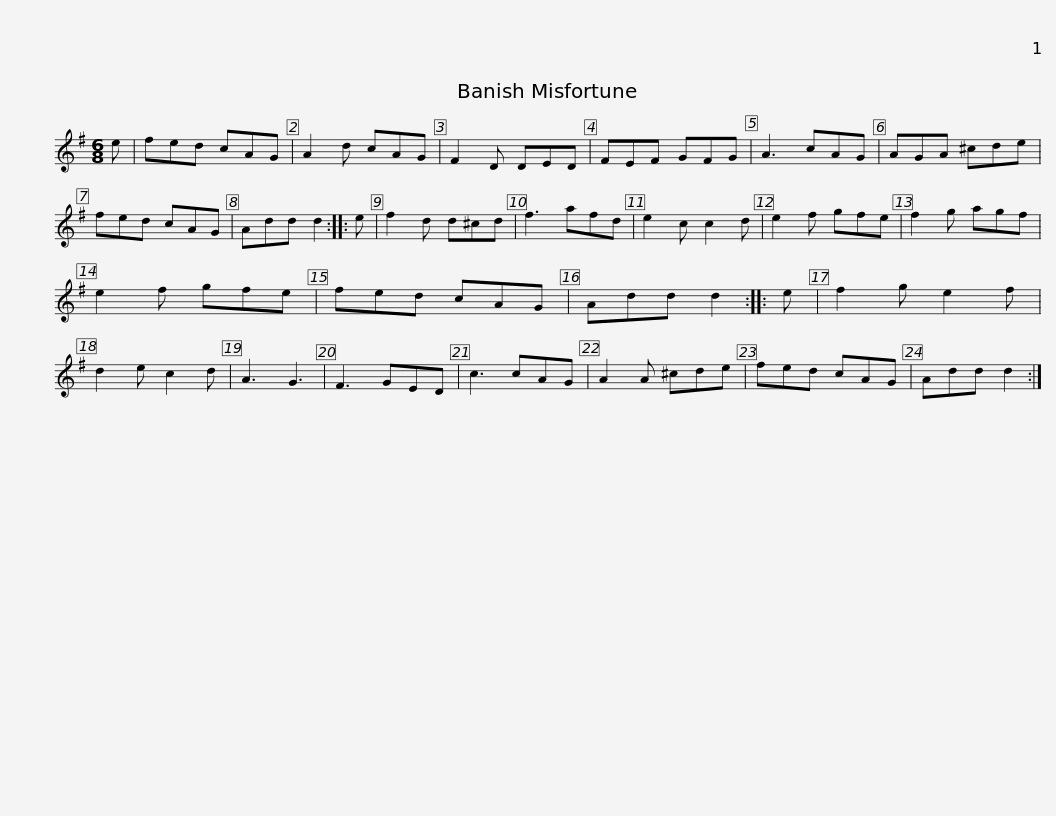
X:1
L:1/8
M:6/8
I:linebreak $
K:G
V:1 treble
V:1
 e | fed cAG | A2 d cAG | F2 D DED | FEF GFG | %5
 A3 cAG | AGA ^cde | fed cAG |$ Add d2 :: e | %10
 f2 d d^cd | f3 afd | e2 c c2 d | e2 f gfe | f2 g agf | %15
 e2 f gfe | fed cAG |$ Add d2 :: e | f2 g e2 f | %20
 d2 e c2 d | A3 G3 | F3 GED | c3 cAG | A2 A ^cde | %25
 fed cAG | Add d2 :| %27
